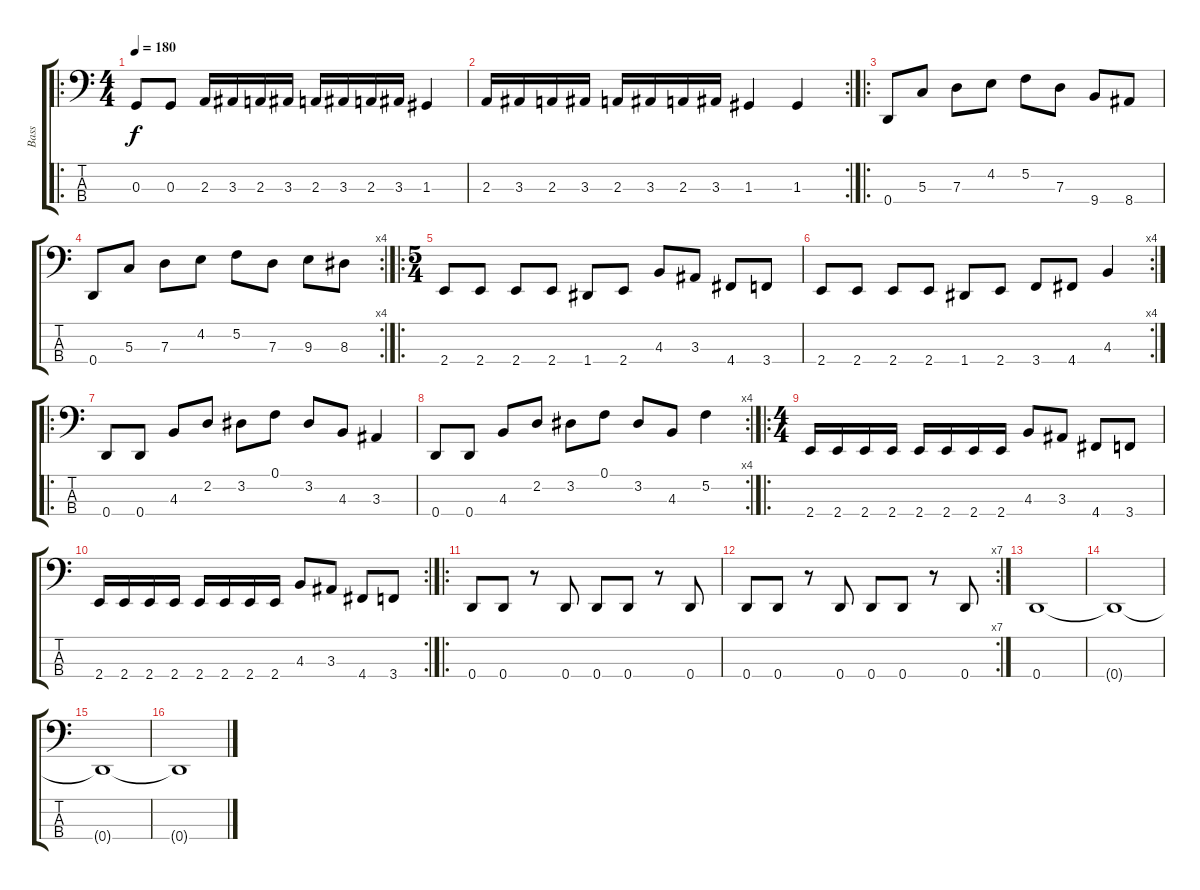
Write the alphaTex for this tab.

\track ("Bass" "Bass") {instrument electricbasspick}
\staff {score tabs}
\tuning (F2 C2 G1 D1) {hide}
\ro
\ts (4 4)
\tempo 180
\clef f4
\ks c
0.3.8{dy f} 0.3.8 2.3.16 3.3.16 2.3.16 3.3.16 2.3.16 3.3.16 2.3.16 3.3.16 1.3.4 |
\rc 2
2.3.16 3.3.16 2.3.16 3.3.16 2.3.16 3.3.16 2.3.16 3.3.16 1.3.4 1.3.4 |
\ro
0.4.8 5.3.8 7.3.8 4.2.8 5.2.8 7.3.8 9.4.8 8.4.8 |
\rc 4
0.4.8 5.3.8 7.3.8 4.2.8 5.2.8 7.3.8 9.3.8 8.3.8 |
\ro
\ts (5 4)
2.4.8 2.4.8 2.4.8 2.4.8 1.4.8 2.4.8 4.3.8 3.3.8 4.4.8 3.4.8 |
\rc 4
2.4.8 2.4.8 2.4.8 2.4.8 1.4.8 2.4.8 3.4.8 4.4.8 4.3.4 |
\ro
0.4.8 0.4.8 4.3.8 2.2.8 3.2.8 0.1.8 3.2.8 4.3.8 3.3.4 |
\rc 4
0.4.8 0.4.8 4.3.8 2.2.8 3.2.8 0.1.8 3.2.8 4.3.8 5.2.4 |
\ro
\ts (4 4)
2.4.16 2.4.16 2.4.16 2.4.16 2.4.16 2.4.16 2.4.16 2.4.16 4.3.8 3.3.8 4.4.8 3.4.8 |
\rc 2
2.4.16 2.4.16 2.4.16 2.4.16 2.4.16 2.4.16 2.4.16 2.4.16 4.3.8 3.3.8 4.4.8 3.4.8 |
\ro
0.4.8 0.4.8 r.8 0.4.8 0.4.8 0.4.8 r.8 0.4.8 |
\rc 7
0.4.8 0.4.8 r.8 0.4.8 0.4.8 0.4.8 r.8 0.4.8 |
0.4.1 |
0.4{t}.1 |
0.4{t}.1{volume 0} |
0.4{t}.1
